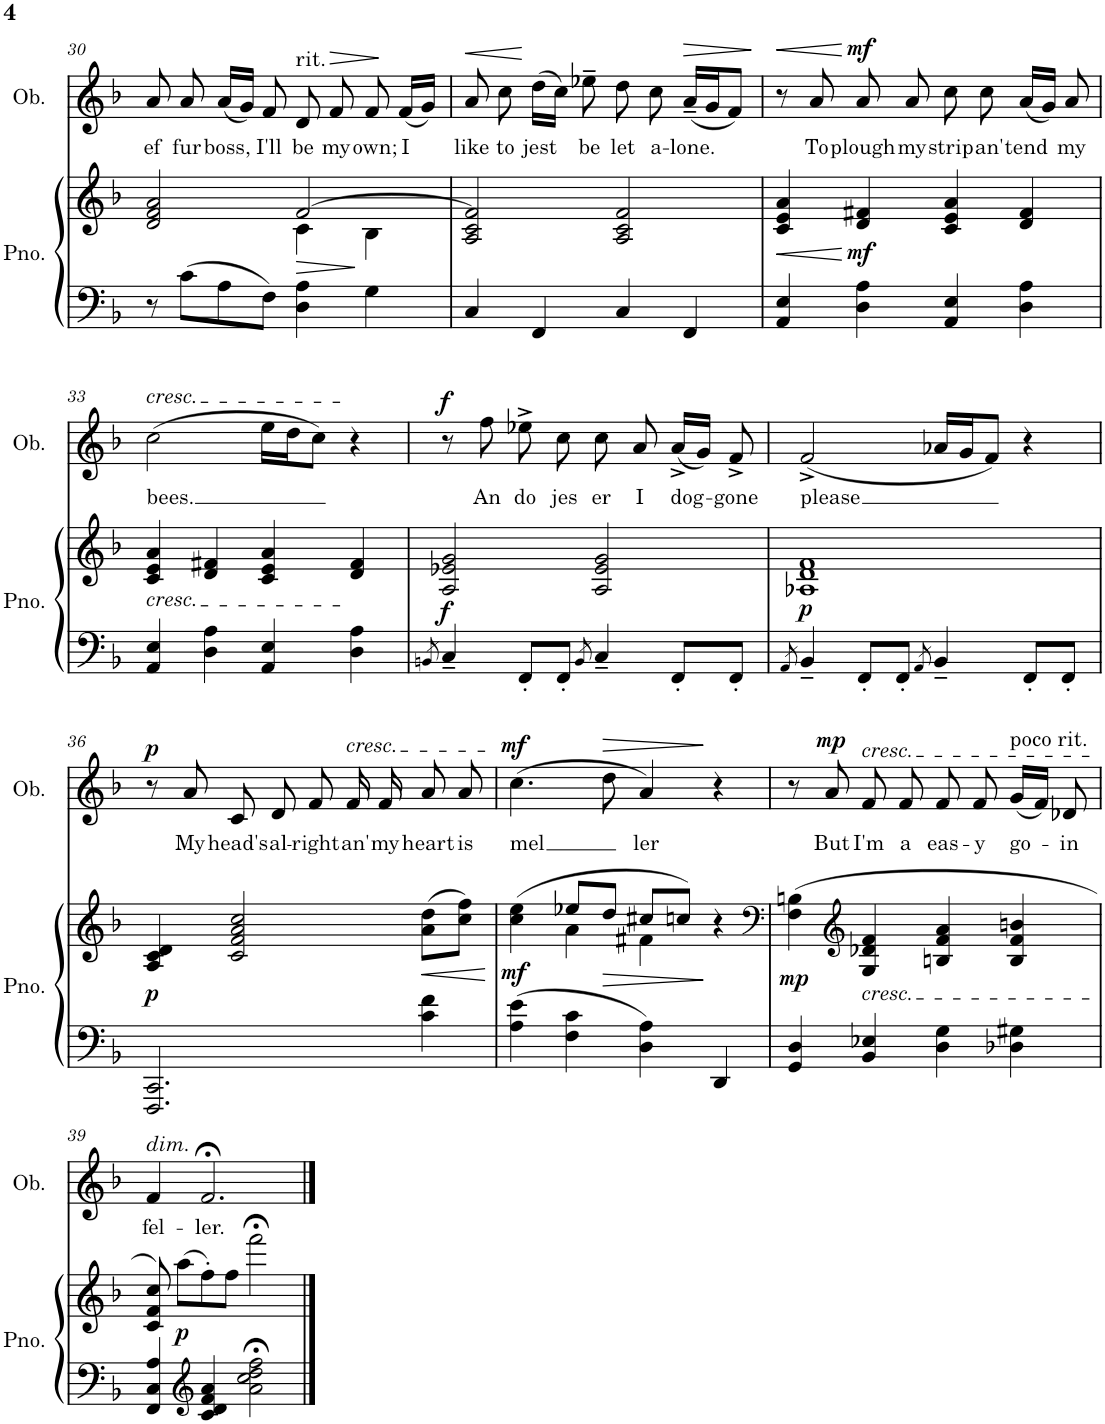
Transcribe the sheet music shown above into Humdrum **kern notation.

**kern	**kern	**dynam	**kern	**text	**dynam
*part2	*part2	*part2	*part1	*part1	*part1
*staff3	*staff2	*staff2/3	*staff1	*staff1	*staff1
*I"Piano	*	*	*I"Oboe	*	*
*I'Pno.	*	*	*I'Ob.	*	*
!!LO:PB:g=z
*clefF4	*clefG2	*	*clefG2	*	*
*k[b-]	*k[b-]	*	*k[b-]	*	*
*M4/4	*M4/4	*	*M4/4	*	*
=30	=30	=30	=30	=30	=30
*	*^	*	*	*	*
!	!	!	!	!	!LO:LY:b	!
8r	2d/ 2f/ 2a/	2ryy	.	8a/	ef	.
!	!	!	!	!	!LO:LY:b	!
8c\L	.	.	.	8a/	fur	.
!	!	!	!	!	!LO:LY:b	!
8A\	.	.	.	(16a/LL	boss,	.
.	.	.	.	16g/JJ)	.	.
!	!	!	!	!	!LO:LY:b	!
8F\J	.	.	.	8f/	I'll	.
!	!	!	!	!LO:TX:a:t=rit.	!	!
!	!	!	!LO:HP:b	!	!LO:LY:b	!
4D\ 4A\	[2f/	4c\	>	8d/	be	.
!	!	!	!	!	!LO:LY:b	!LO:HP:b
.	.	.	.	8f/	my	>
!	!	!	!	!	!LO:LY:b	!
4G\	.	4B-\	]	8f/	own;	.
!	!	!	!	!	!LO:LY:b	!
.	.	.	.	(16f/LL	I	]
.	.	.	.	16g/JJ)	.	.
*	*v	*v	*	*	*	*
=31	=31	=31	=31	=31	=31
!	!	!	!	!LO:LY:b	!LO:HP:b
4C/	2A/ 2c/ 2f/]	.	8a/	like	<
!	!	!	!	!LO:LY:b	!
.	.	.	8cc\	to	.
!	!	!	!	!LO:LY:b	!
4FF/	.	.	(16dd\LL	jest	[
.	.	.	16cc\JJ)	.	.
!	!	!	!	!LO:LY:b	!
.	.	.	8ee-X~\	be	.
!	!	!	!	!LO:LY:b	!
4C/	2A/ 2c/ 2f/	.	8dd\	let	.
!	!	!	!	!LO:LY:b	!
.	.	.	8cc\	a-	.
!	!	!	!	!LO:LY:b	!LO:HP:b
4FF/	.	.	(16a~/LL	-lone.	>
.	.	.	16g/J	.	.
.	.	.	8f/J)	.	.
.	.	.	.	.	]
=32	=32	=32	=32	=32	=32
!	!	!LO:HP:b	!	!	!LO:HP:b
4AA/ 4E/	4c/ 4e/ 4a/	<	8r	.	<
!	!	!	!	!LO:LY:b	!
.	.	.	8a/	To	.
!	!	!LO:DY:n=1:b	!	!LO:LY:b	!LO:DY:n=1:a
4D\ 4A\	4d/ 4f#X/	[ mf	8a/	plough	[ mf
!	!	!	!	!LO:LY:b	!
.	.	.	8a/	my	.
!	!	!	!	!LO:LY:b	!
4AA/ 4E/	4c/ 4e/ 4a/	.	8cc\	strip	.
!	!	!	!	!LO:LY:b	!
.	.	.	8cc\	an'	.
!	!	!	!	!LO:LY:b	!
4D\ 4A\	4d/ 4f#/	.	(16a/LL	tend	.
.	.	.	16g/JJ)	.	.
!	!	!	!	!LO:LY:b	!
.	.	.	8a/	my	.
!!LO:LB:g=z
=33	=33	=33	=33	=33	=33
!	!	!	!LO:TX:a:i:t=cresc.	!	!
!	!LO:TX:b:i:t=cresc.	!	!	!	!
!	!	!	!	!LO:LY:b	!
4AA/ 4E/	4c/ 4e/ 4a/	.	(2cc\	bees.	.
4D\ 4A\	4d/ 4f#X/	.	.	.	.
4AA/ 4E/	4c/ 4e/ 4a/	.	16ee\LL	.	.
.	.	.	16dd\J	.	.
.	.	.	8cc\J)	.	.
4D\ 4A\	4d/ 4f#/	.	4r	.	.
=34	=34	=34	=34	=34	=34
8qBBn/	.	.	.	.	.
!	!	!LO:DY:b	!	!	!LO:DY:a
4C~/	2A/ 2e-X/ 2g/	f	8r	.	f
!	!	!	!	!LO:LY:b	!
.	.	.	8ff\	An	.
!	!	!	!	!LO:LY:b	!
8FF'/L	.	.	8ee-X^\	do	.
!	!	!	!	!LO:LY:b	!
8FF'/J	.	.	8cc\	jes	.
8qBB/	.	.	.	.	.
!	!	!	!	!LO:LY:b	!
4C~/	2A/ 2e-/ 2g/	.	8cc\	er	.
!	!	!	!	!LO:LY:b	!
.	.	.	8a/	I	.
!	!	!	!	!LO:LY:b	!
8FF'/L	.	.	(16a^/LL	dog-	.
.	.	.	16g/JJ)	.	.
!	!	!	!	!LO:LY:b	!
8FF'/J	.	.	8f^/	-gone	.
=35	=35	=35	=35	=35	=35
8qAA/	.	.	.	.	.
!	!	!LO:DY:b	!	!LO:LY:b	!
4BB-~/	1A-X 1d 1f	p	(2f^/	please	.
8FF'/L	.	.	.	.	.
8FF'/J	.	.	.	.	.
8qAA/	.	.	.	.	.
4BB-~/	.	.	16a-X/LL	.	.
.	.	.	16g/J	.	.
.	.	.	8f/J)	.	.
8FF'/L	.	.	4r	.	.
8FF'/J	.	.	.	.	.
!!LO:LB:g=z
=36	=36	=36	=36	=36	=36
!	!	!LO:DY:b	!	!	!LO:DY:a
2.FFF/ 2.CC/	4A/ 4c/ 4d/	p	8r	.	p
!	!	!	!	!LO:LY:b	!
.	.	.	8a/	My	.
!	!	!	!	!LO:LY:b	!
.	2c/ 2f/ 2a/ 2cc/	.	8c/	head's	.
!	!	!	!	!LO:LY:b	!
.	.	.	8d/	al-	.
!	!	!	!	!LO:LY:b	!
.	.	.	8f/	-right	.
!	!	!	!LO:TX:a:i:t=cresc.	!	!
!	!	!	!	!LO:LY:b	!
.	.	.	16f/	an'	.
!	!	!	!	!LO:LY:b	!
.	.	.	16f/	my	.
!	!	!LO:HP:b	!	!LO:LY:b	!
4c\ 4f\	(8a\ 8dd\L	<	8a/	heart	.
!	!	!	!	!LO:LY:b	!
.	8cc\ 8ff\J)	.	8a/	is	.
.	.	[	.	.	.
=37	=37	=37	=37	=37	=37
*	*^	*	*	*	*
!	!	!	!LO:DY:b	!	!LO:LY:b	!LO:DY:a
4A\ 4e\	(4cc\ 4ee\	4ryy	mf	(4.cc\	mel	mf
4F\ 4c\	8ee-X/L	4a\	.	.	.	.
!	!	!	!LO:HP:b	!	!	!LO:HP:b
.	8dd/J	.	>	8dd\	.	>
!	!	!	!	!	!LO:LY:b	!
4D\ 4A\	8cc#X/L	4f#X\	.	4a/)	ler	.
.	8ccn/J)	.	.	.	.	.
4DD/	4r	4ryy	]	4r	.	]
*	*v	*v	*	*	*	*
=38	=38	=38	=38	=38	=38
*	*clefF4	*	*	*	*
*	*^	*	*	*	*
!	!	!	!LO:DY:b	!	!	!
*	*v	*v	*	*	*	*
4GG/ 4D/	(4F\ 4Bn\	mp	8r	.	.
!	!	!	!	!LO:LY:b	!LO:DY:a
.	.	.	8a/	But	mp
*	*clefG2	*	*	*	*
!	!	!	!LO:TX:a:i:t=cresc.	!	!
!	!LO:TX:b:i:t=cresc.	!	!	!	!
!	!	!	!	!LO:LY:b	!
4BB-/ 4E-X/	4G/ 4d-X/ 4f/	.	8f/	I'm	.
!	!	!	!	!LO:LY:b	!
.	.	.	8f/	a	.
!	!	!	!	!LO:LY:b	!
4D\ 4G\	4Bn/ 4f/ 4a/	.	8f/	eas-	.
!	!	!	!	!LO:LY:b	!
.	.	.	8f/	-y	.
!	!	!	!LO:TX:a:t=poco rit.	!	!
!	!	!	!	!LO:LY:b	!
4D-X\ 4G#X\	4B/ 4f/ 4bn/	.	(16g/LL	go-	.
.	.	.	16f/JJ)	.	.
!	!	!	!	!LO:LY:b	!
.	.	.	8d-X/	-in	.
!!LO:LB:g=z
=39	=39	=39	=39	=39	=39
!	!	!	!LO:TX:a:i:t=dim.	!	!
!	!	!	!	!LO:LY:b	!
4FF/ 4C/ 4A/	8c/ 8f/ 8cc/)	.	4f/	fel-	.
!	!	!LO:DY:b	!	!	!
.	(8aa\L	p	.	.	.
*clefG2	*	*	*	*	*
!	!	!	!	!LO:LY:b	!
4c/ 4d/ 4f/ 4a/	8ff'\)	.	2.f;</	-ler.	.
.	8ff\J	.	.	.	.
2a\;< 2cc\;< 2dd\;< 2ff\;<	2fff;<\	.	.	.	.
==	==	==	==	==	==
*-	*-	*-	*-	*-	*-
